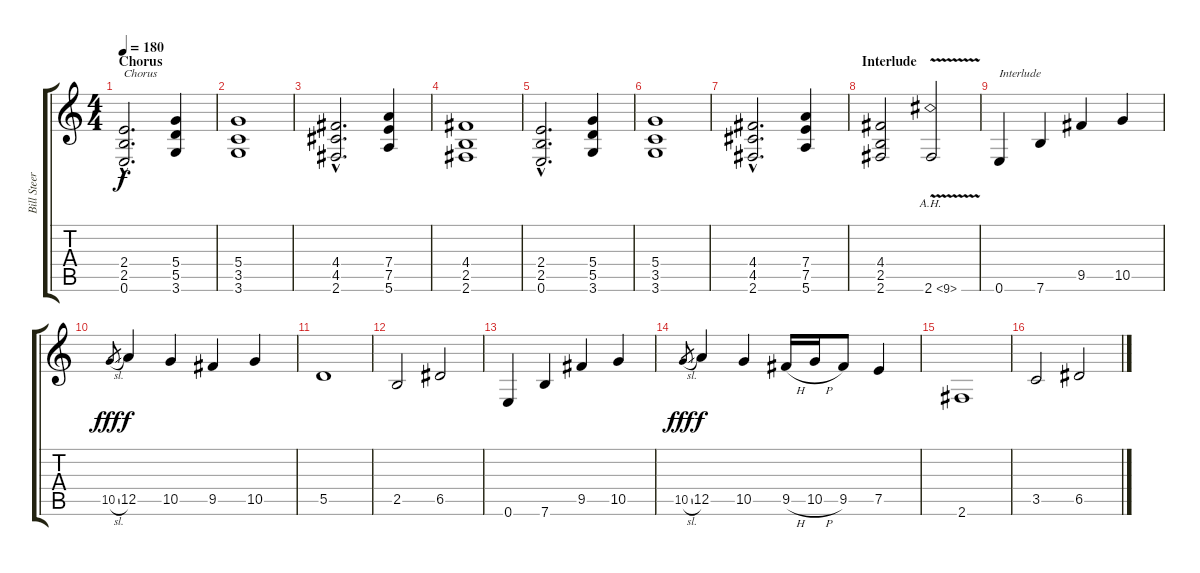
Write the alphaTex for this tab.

\track ("Bill Steer" "Bill Steer") {instrument distortionguitar}
\staff {score tabs}
\tuning (E4 B3 G3 D3 A2 E2) {hide}
\ts (4 4)
\section ("" "Chorus")
\tempo 180
\clef g2
\ks c
(2.4{hac} 2.5{hac} 0.6{hac}).2{d txt "Chorus" dy f} (5.4 5.5 3.6).4 |
(5.4 3.5 3.6).1 |
(4.4{hac} 4.5{hac} 2.6{hac}).2{d} (7.4 7.5 5.6).4 |
(4.4 2.5 2.6).1 |
(2.4{hac} 2.5{hac} 0.6{hac}).2{d} (5.4 5.5 3.6).4 |
(5.4 3.5 3.6).1 |
(4.4{hac} 4.5{hac} 2.6{hac}).2{d} (7.4 7.5 5.6).4 |
\section ("" "Interlude")
(4.4 2.5 2.6).2 2.6{ah 7 v}.2 |
0.6.4{txt "Interlude"} 7.6.4 9.5.4 10.5.4 |
10.5{sl}.8{gr dy fff} 12.5.4{dy f} 10.5.4 9.5.4 10.5.4 |
5.5.1 |
2.5.2 6.5.2 |
0.6.4 7.6.4 9.5.4 10.5.4 |
10.5{sl}.8{gr dy fff} 12.5.4{dy f} 10.5.4 9.5{h}.16 10.5{h}.16 9.5.8 7.5.4 |
2.6.1 |
3.5.2 6.5.2
